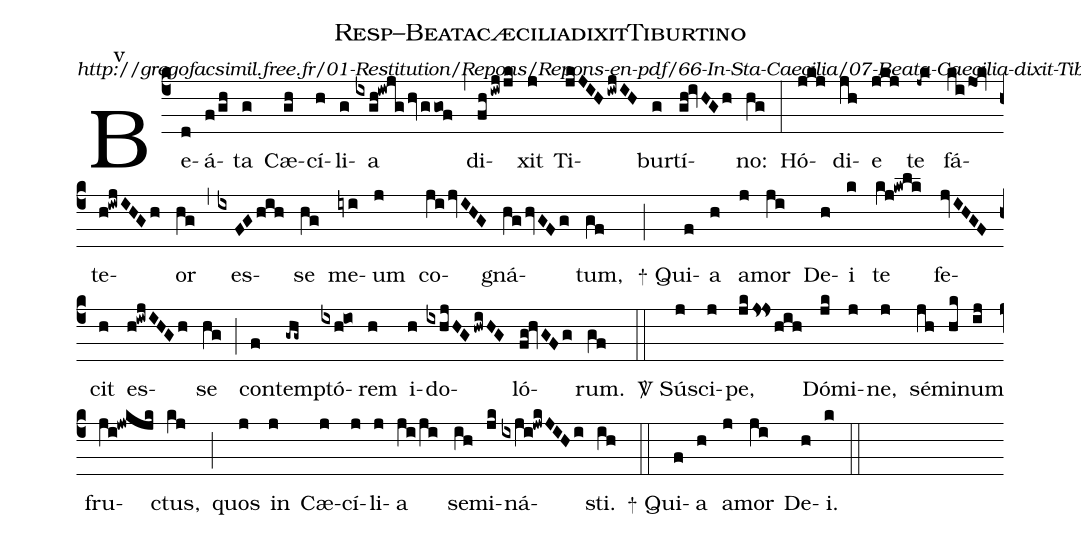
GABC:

name: Resp--BeatacæciliadixitTiburtino;
commentary: http://gregofacsimil.free.fr/01-Restitution/Repons/Repons-en-pdf/66-In-Sta-Caecilia/07-Beata-Caecilia-dixit-Tiburtio.pdf;
annotation: v;
%%
(c4) Be(d)á(f/gh)ta(g) Cæ(gh)cí(h)li(g)a(!ixgh!iwjg/hvggof) (,) di(fhiwjjk)xit(j) Ti(jkJIHiwjIH)bur(g)tí(gh!ivHGh)no:(hg) (:) Hó(jkj)di(jh)e(jkj) te(-jk) fá(kijOk)te(h!iwjIHGh)or(hg) (,) es(ixFGhih)se(hg) me(iyi)um(j) co(ji/jvIHG)gná(hg/hvGFg)tum,(gf) (;) + Qui(f)a(h) a(j)mor(ji) De(h)i(k) te(kj!kwlk) fe(jvIHGF)cit(h) es(h!iwjIHGh)se(hg) (;) con(f)tem(-ghg~)ptó(ixh!io)rem(h) i(h)do(ixhjHGhwiHG)ló(fg!hvGFg)rum.(gf)
(::) <sp>V/</sp>
Sús(j)ci(j)pe,(jkjs!jshih)  Dó(jk)mi(j)ne,(j) sé(jh)mi(hk)num(ij) fru(ji!jwkjk)ctus,(kj) (;) quos(j) in(j) Cæ(j)cí(j)li(j)a(ji/ji) se(ih)mi(jk)ná(ixji!jwkJIHi)sti.(ih) (::)
+ Qui(f)a(h) a(j)mor(ji) De(h)i.(k) (::)
